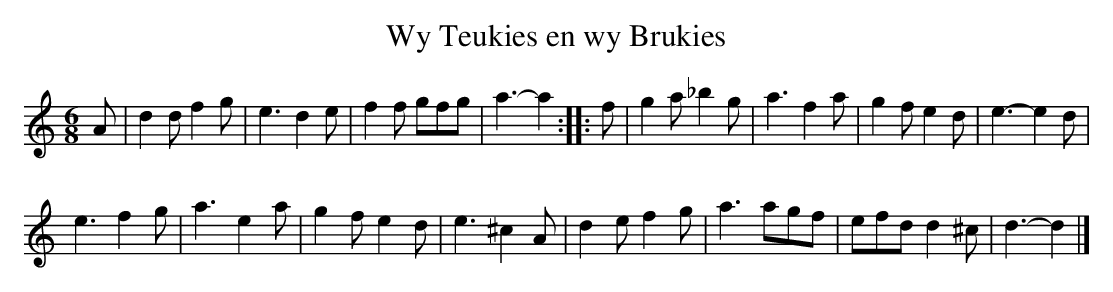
X:1
T:Wy Teukies en wy Brukies
M:6/8
K:Ddor
A|d2df2g|e3d2e|f2f gfg|a3-a2:||:f|g2a_b2g|a3f2a|g2fe2d|e3-e2d|
e3f2g|a3e2a|g2fe2d|e3^c2A|d2ef2g|a3agf|efdd2^c|d3-d2|]
